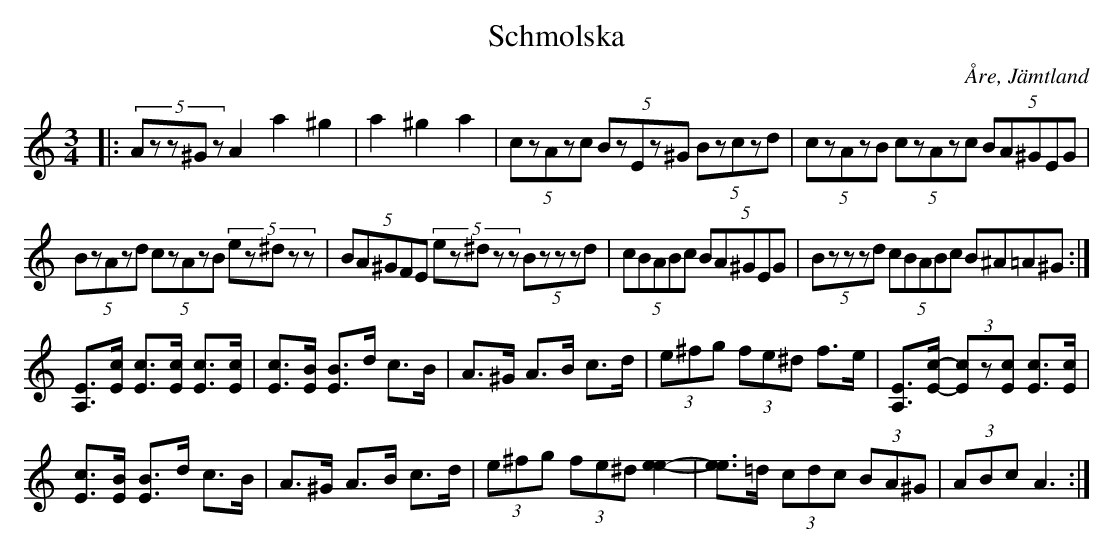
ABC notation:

X:1
T:Schmolska
O:Åre, Jämtland
M:3/4
L:1/8
K:Am
|: (5:2Azz^Gz A2 a2 ^g2|a2 ^g2 a2|  (5:2czAzc (5:2BzEz^G (5:2Bzczd|  (5:2czAzB (5:2czAzc (5:2BA^GEG|
 (5:2BzAzd (5:2czAzB (5:2ez^dzz|  (5:2BA^GFE (5:2ez^dzz (5:2Bzzzd|  (5:2cBABc (5:2BA^GEG | (5:2Bzzzd (5:2cBABc (5:2B^A=A^G  :|
[EA,]>[cE] [cE]>[cE] [cE]>[cE] | [cE]>[BE] [BE]>d c>B | A>^G A>B c>d | (3e^fg (3fe^d f>e | [EA,]>[c-E-] (3[cE]z[cE] [cE]>[cE] |
[cE]>[BE] [BE]>d c>B | A>^G A>B c>d | (3e^fg (3fe^d [e2-e2-] | [ee]>=d (3cdc (3BA^G | (3ABc A3 :|]
